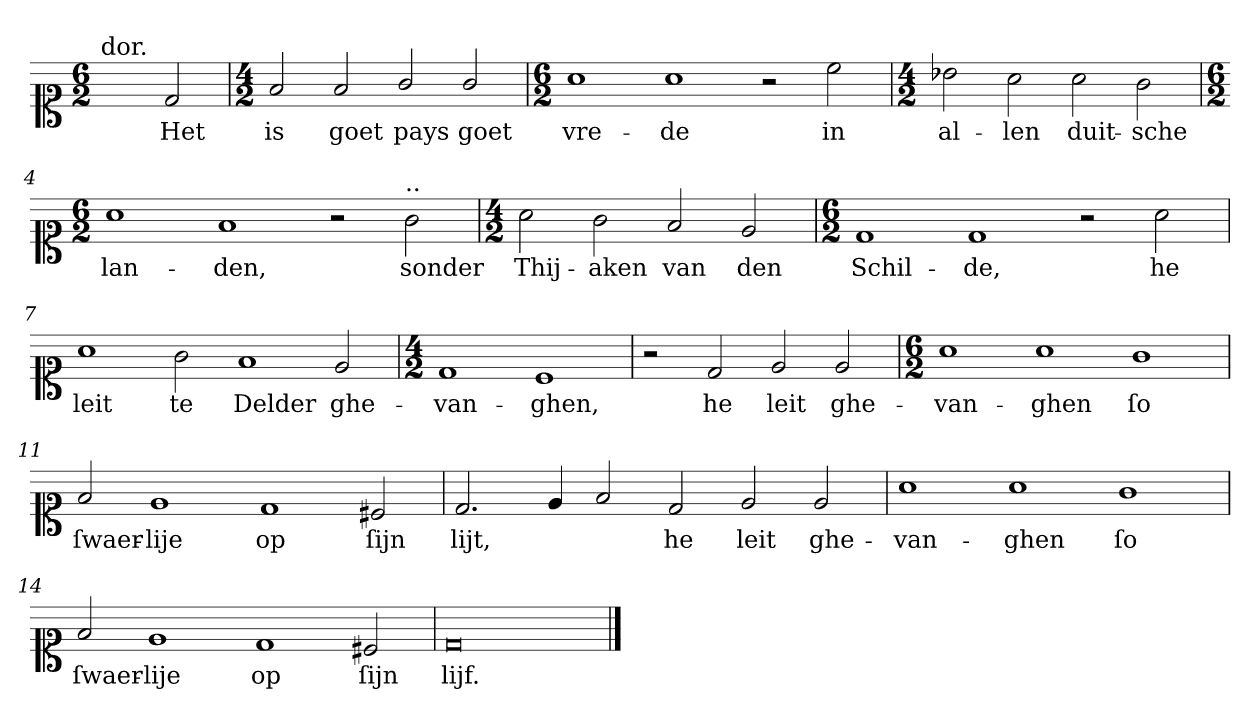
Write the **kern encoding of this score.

**kern	**text
*part1	*part1
*staff1	*staff1
*clefC1	*
*k[]	*
*D:dor	*
*M6/2	*
=	=
!LO:TX:a:t=dor.	!
2ryy	.
2d	Het
=1	=1
*M4/2	*
2f	is
2f	goet
2g/	pays
2g/	goet
=2	=2
*M6/2	*
1a	vre-
1a	-de
2r	.
2cc	in
=3	=3
*M4/2	*
2b-X	al-
2a	-len
2a	duit-
2g	-sche
=4	=4
*M6/2	*
1a	lan-
1f	-den,
2r	.
!LO:TX:a:t=..	!
2g	sonder
=5	=5
*M4/2	*
2a	Thij-
2g	-aken
2f	van
2e	den
=6	=6
*M6/2	*
1d	Schil-
1d	-de,
2r	.
2a	he
=7	=7
1a	leit
2g	te
1f	Delder
2e	ghe-
=8	=8
*M4/2	*
1d	-van-
1c	-ghen,
=9	=9
2r	.
2d	he
2e	leit
2e	ghe-
=10	=10
*M6/2	*
1a	-van-
1a	-ghen
1g	ſo
=11	=11
2f	ſwaer-
1e	-lije
1d	op
2c#X	ſijn
=12	=12
2.d	lijt,
4e	.
2f	.
2d	he
2e	leit
2e	ghe-
=13	=13
1a	-van-
1a	-ghen
1g	ſo
=14	=14
2f	ſwaer-
1e	-lije
1d	op
2c#X	ſijn
=15	=15
0d/	lijf.
==	==
*-	*-
